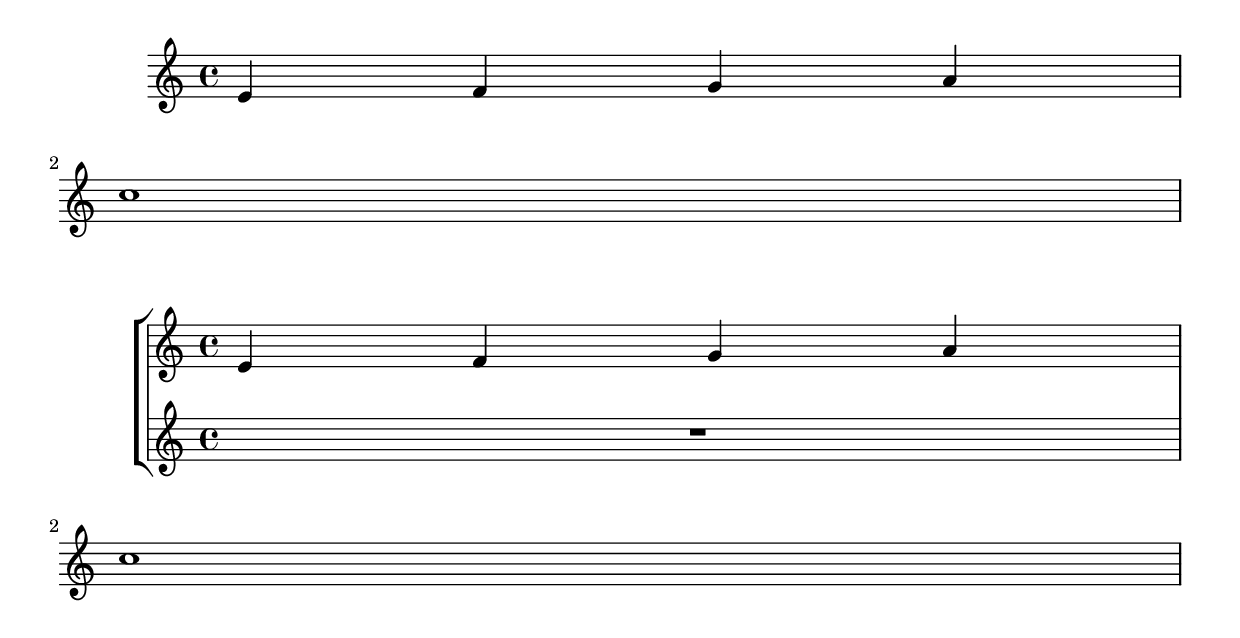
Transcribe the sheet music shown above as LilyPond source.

%% Do not edit this file; it is auto-generated from LSR http://lsr.dsi.unimi.it
%% This file is in the public domain.
\version "2.11.48"

\header {
  lsrtags = "staff-notation, tweaks-and-overrides, breaks"

  texidoc = "
The first empty staff can also be removed from the score by setting the
@code{VerticalAxisGroup} property @code{remove-first}. This can be done
globally inside the @code{\\layout} block, or locally inside the
specific staff that should be removed.  In the latter case, you have to
specify the context (@code{Staff} applies only to the current staff) in
front of the property.

The lower staff of the second staff group is not removed, because the
setting applies only to the specific staff inside of which it is
written. 

"
  doctitle = "Removing the first empty line"
} % begin verbatim
\layout {
  \context { 
    \RemoveEmptyStaffContext 
    % To use the setting globally, uncomment the following line:
    % \override VerticalAxisGroup #'remove-first = ##t
  }
}
\new StaffGroup <<
  \new Staff \relative c' {
    e4 f g a \break
    c1
  }
  \new Staff {
    % To use the setting globally, comment this line,
    % uncomment the line in the \layout block above
    \override Staff.VerticalAxisGroup #'remove-first = ##t
    R1 \break
    R
  }
>>
\new StaffGroup <<
  \new Staff \relative c' {
    e4 f g a \break
    c1
  }
  \new Staff {
    R1 \break
    R
  }
>>
